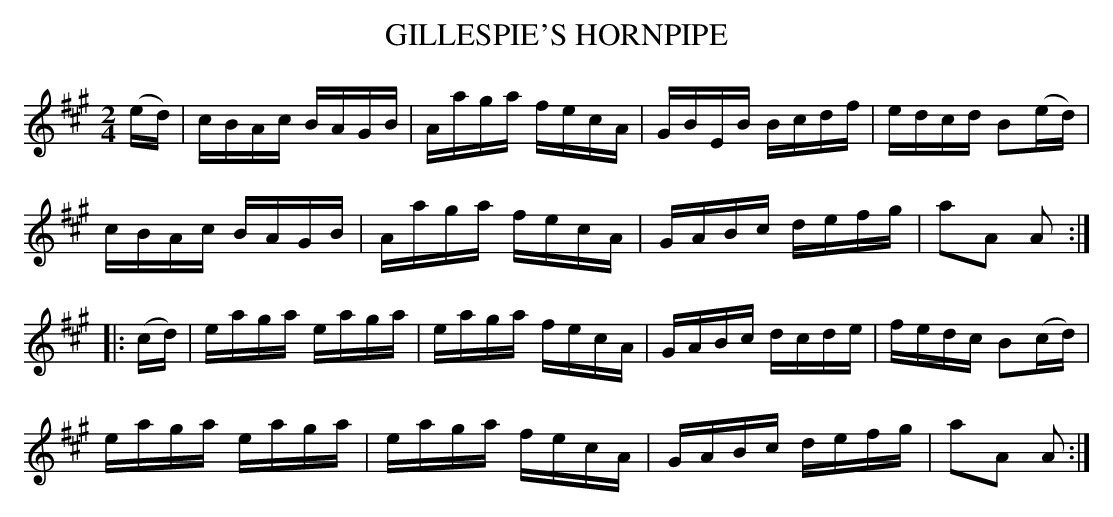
X:1
T: GILLESPIE'S HORNPIPE
M: 2/4
L: 1/16
K: A
(ed)|cBAc BAGB|Aaga fecA|GBEB Bcdf|edcd B2(ed)|
cBAc BAGB|Aaga fecA|GABc defg|a2A2 A2:|
|:(cd)|eaga eaga|eaga fecA|GABc dcde|fedc B2(cd)|
eaga eaga|eaga fecA|GABc defg|a2A2 A2:|
